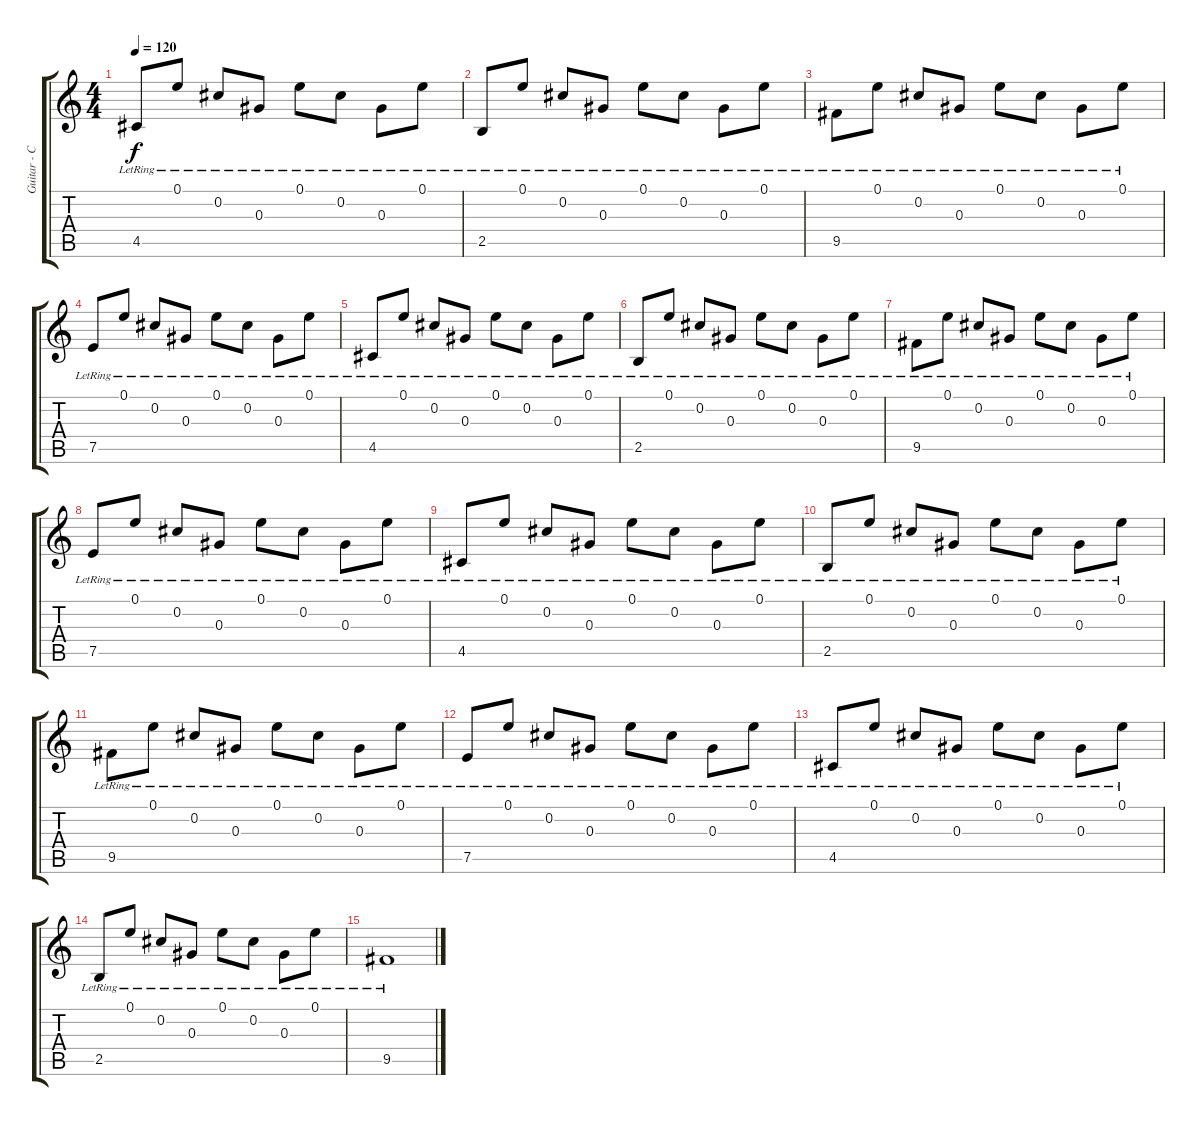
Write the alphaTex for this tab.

\track ("Guitar - Clean" "Guitar - C") {instrument acousticguitarsteel}
\staff {score tabs}
\tuning (E4 Db4 Ab3 D3 A2 E2) {hide}
\ts (4 4)
\tempo 120
\clef g2
\ks c
4.5{lr}.8{dy f} 0.1{lr}.8 0.2{lr}.8 0.3{lr}.8 0.1{lr}.8 0.2{lr}.8 0.3{lr}.8 0.1{lr}.8 |
2.5{lr}.8 0.1{lr}.8 0.2{lr}.8 0.3{lr}.8 0.1{lr}.8 0.2{lr}.8 0.3{lr}.8 0.1{lr}.8 |
9.5{lr}.8 0.1{lr}.8 0.2{lr}.8 0.3{lr}.8 0.1{lr}.8 0.2{lr}.8 0.3{lr}.8 0.1{lr}.8 |
7.5{lr}.8 0.1{lr}.8 0.2{lr}.8 0.3{lr}.8 0.1{lr}.8 0.2{lr}.8 0.3{lr}.8 0.1{lr}.8 |
4.5{lr}.8 0.1{lr}.8 0.2{lr}.8 0.3{lr}.8 0.1{lr}.8 0.2{lr}.8 0.3{lr}.8 0.1{lr}.8 |
2.5{lr}.8 0.1{lr}.8 0.2{lr}.8 0.3{lr}.8 0.1{lr}.8 0.2{lr}.8 0.3{lr}.8 0.1{lr}.8 |
9.5{lr}.8 0.1{lr}.8 0.2{lr}.8 0.3{lr}.8 0.1{lr}.8 0.2{lr}.8 0.3{lr}.8 0.1{lr}.8 |
7.5{lr}.8 0.1{lr}.8 0.2{lr}.8 0.3{lr}.8 0.1{lr}.8 0.2{lr}.8 0.3{lr}.8 0.1{lr}.8 |
4.5{lr}.8 0.1{lr}.8 0.2{lr}.8 0.3{lr}.8 0.1{lr}.8 0.2{lr}.8 0.3{lr}.8 0.1{lr}.8 |
2.5{lr}.8 0.1{lr}.8 0.2{lr}.8 0.3{lr}.8 0.1{lr}.8 0.2{lr}.8 0.3{lr}.8 0.1{lr}.8 |
9.5{lr}.8 0.1{lr}.8 0.2{lr}.8 0.3{lr}.8 0.1{lr}.8 0.2{lr}.8 0.3{lr}.8 0.1{lr}.8 |
7.5{lr}.8 0.1{lr}.8 0.2{lr}.8 0.3{lr}.8 0.1{lr}.8 0.2{lr}.8 0.3{lr}.8 0.1{lr}.8 |
4.5{lr}.8 0.1{lr}.8 0.2{lr}.8 0.3{lr}.8 0.1{lr}.8 0.2{lr}.8 0.3{lr}.8 0.1{lr}.8 |
2.5{lr}.8 0.1{lr}.8 0.2{lr}.8 0.3{lr}.8 0.1{lr}.8 0.2{lr}.8 0.3{lr}.8 0.1{lr}.8 |
9.5{lr}.1
